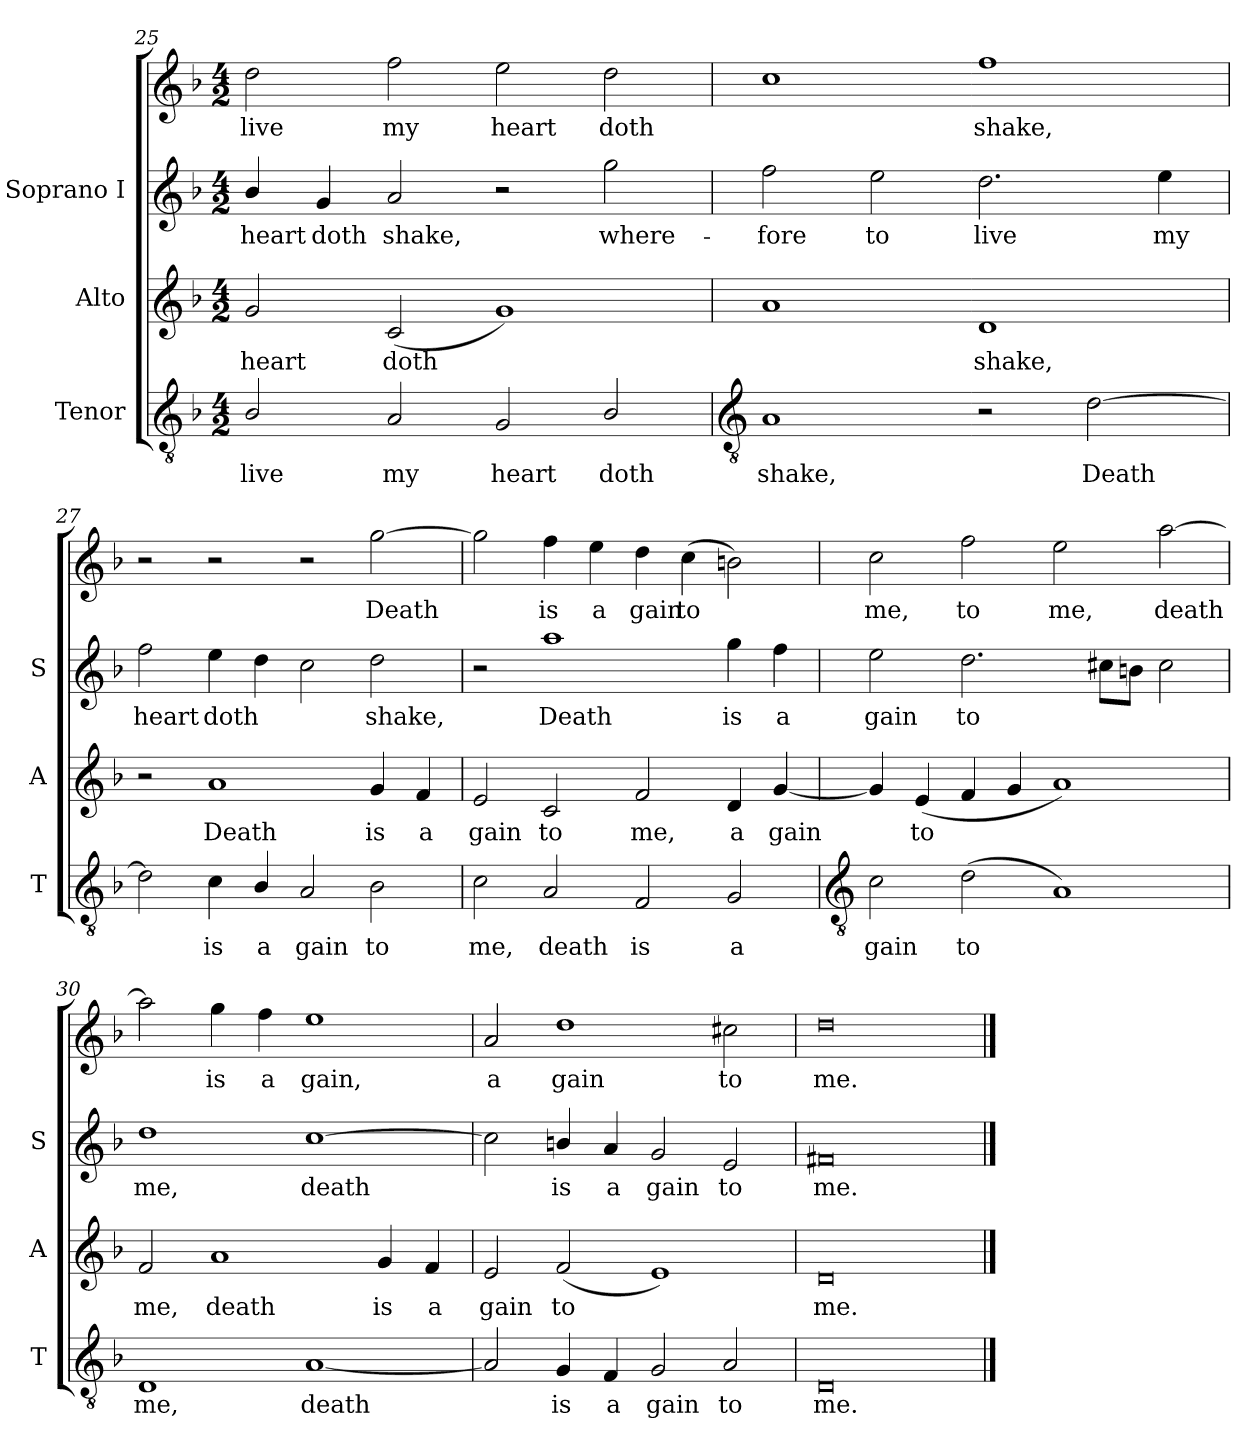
**kern	**text	**kern	**text	**kern	**text	**kern	**text
*part3	*part3	*part2	*part2	*part1	*part1	*part1	*part1
*staff4	*staff4	*staff3	*staff3	*staff2	*staff2	*staff1	*staff1
*I"Tenor	*	*I"Alto	*	*I"Soprano I	*	*	*
*I'T	*	*I'A	*	*I'S	*	*	*
*clefGv2	*	*clefG2	*	*clefG2	*	*clefG2	*
*k[b-]	*	*k[b-]	*	*k[b-]	*	*k[b-]	*
*F:	*	*F:	*	*F:	*	*F:	*
*M4/2	*	*M4/2	*	*M4/2	*	*M4/2	*
=25	=25	=25	=25	=25	=25	=25	=25
!	!LO:LY:b	!	!LO:LY:b	!	!LO:LY:b	!	!LO:LY:b
2B-/	live	2g	heart	4b-/	heart	2dd	live
!	!	!	!	!	!LO:LY:b	!	!
.	.	.	.	4g	doth	.	.
!	!LO:LY:b	!	!LO:LY:b	!	!LO:LY:b	!	!LO:LY:b
2A	my	(<2c	doth	2a	shake,	2ff	my
!	!LO:LY:b	!	!	!	!	!	!LO:LY:b
2G	heart	1g)	.	2r	.	2ee	heart
!	!LO:LY:b	!	!	!	!LO:LY:b	!	!LO:LY:b
2B-/	doth	.	.	2gg	where-	2dd	doth
!!LO:LB:g=z
=26	=26	=26	=26	=26	=26	=26	=26
*clefGv2	*	*	*	*	*	*	*
!	!LO:LY:b	!	!	!	!LO:LY:b	!	!
1A	shake,	1a	.	2ff	fore	1cc	.
!	!	!	!	!	!LO:LY:b	!	!
.	.	.	.	2ee	to	.	.
!	!	!	!LO:LY:b	!	!LO:LY:b	!	!LO:LY:b
2r	.	1d	shake,	2.dd	live	1ff	-shake,
!	!LO:LY:b	!	!	!	!	!	!
[2d	Death	.	.	.	.	.	.
!	!	!	!	!	!LO:LY:b	!	!
.	.	.	.	4ee	my	.	.
=27	=27	=27	=27	=27	=27	=27	=27
!	!	!	!	!	!LO:LY:b	!	!
2d]	.	2r	.	2ff	heart	2r	.
!	!LO:LY:b	!	!LO:LY:b	!	!LO:LY:b	!	!
4c	is	1a	Death	4ee	doth	2r	.
!	!LO:LY:b	!	!	!	!	!	!
4B-/	a	.	.	4dd	.	.	.
!	!LO:LY:b	!	!	!	!	!	!
2A	gain	.	.	2cc	.	2r	.
!	!LO:LY:b	!	!LO:LY:b	!	!LO:LY:b	!	!LO:LY:b
2B-	to	4g	is	2dd	shake,	[2gg	Death
!	!	!	!LO:LY:b	!	!	!	!
.	.	4f	a	.	.	.	.
=28	=28	=28	=28	=28	=28	=28	=28
!	!LO:LY:b	!	!LO:LY:b	!	!	!	!
2c	me,	2e	gain	2r	.	2gg]	.
!	!LO:LY:b	!	!LO:LY:b	!	!LO:LY:b	!	!LO:LY:b
2A	death	2c	to	1aa	Death	4ff	is
!	!	!	!	!	!	!	!LO:LY:b
.	.	.	.	.	.	4ee	a
!	!LO:LY:b	!	!LO:LY:b	!	!	!	!LO:LY:b
2F	is	2f	me,	.	.	4dd	gain
!	!	!	!	!	!	!	!LO:LY:b
.	.	.	.	.	.	(>4cc	to
!	!LO:LY:b	!	!LO:LY:b	!	!LO:LY:b	!	!
2G	a	4d	a	4gg	is	2bn)	.
!	!	!	!LO:LY:b	!	!LO:LY:b	!	!
.	.	[4g	gain	4ff	a	.	.
!!LO:LB:g=z
=29	=29	=29	=29	=29	=29	=29	=29
*clefGv2	*	*	*	*	*	*	*
!	!LO:LY:b	!	!	!	!LO:LY:b	!	!LO:LY:b
2c	gain	4g]	.	2ee	gain	2cc	me,
!	!	!	!LO:LY:b	!	!	!	!
.	.	(<4e	to	.	.	.	.
!	!LO:LY:b	!	!	!	!LO:LY:b	!	!LO:LY:b
(<2d	to	4f	.	2.dd	to	2ff	to
.	.	4g	.	.	.	.	.
!	!	!	!	!	!	!	!LO:LY:b
1A)	.	1a)	.	.	.	2ee	me,
.	.	.	.	8cc#XL	.	.	.
.	.	.	.	8bnJ	.	.	.
!	!	!	!	!	!	!	!LO:LY:b
.	.	.	.	2cc#	.	[2aa	death
=30	=30	=30	=30	=30	=30	=30	=30
!	!LO:LY:b	!	!LO:LY:b	!	!LO:LY:b	!	!
1D	me,	2f	me,	1dd	me,	2aa]	.
!	!	!	!LO:LY:b	!	!	!	!LO:LY:b
.	.	1a	death	.	.	4gg	is
!	!	!	!	!	!	!	!LO:LY:b
.	.	.	.	.	.	4ff	a
!	!LO:LY:b	!	!	!	!LO:LY:b	!	!LO:LY:b
[1A	death	.	.	[1cc	death	1ee	gain,
!	!	!	!LO:LY:b	!	!	!	!
.	.	4g	is	.	.	.	.
!	!	!	!LO:LY:b	!	!	!	!
.	.	4f	a	.	.	.	.
=31	=31	=31	=31	=31	=31	=31	=31
!	!	!	!LO:LY:b	!	!	!	!LO:LY:b
2A]	.	2e	gain	2cc]	.	2a	a
!	!LO:LY:b	!	!LO:LY:b	!	!LO:LY:b	!	!LO:LY:b
4G	is	(<2f	to	4bn/	is	1dd	gain
!	!LO:LY:b	!	!	!	!LO:LY:b	!	!
4F	a	.	.	4a	a	.	.
!	!LO:LY:b	!	!	!	!LO:LY:b	!	!
2G	gain	1e)	.	2g	gain	.	.
!	!LO:LY:b	!	!	!	!LO:LY:b	!	!LO:LY:b
2A	to	.	.	2e	to	2cc#X	to
=32	=32	=32	=32	=32	=32	=32	=32
!	!LO:LY:b	!	!LO:LY:b	!	!LO:LY:b	!	!LO:LY:b
0D	me.	0d	me.	0f#X	me.	0dd	me.
==	==	==	==	==	==	==	==
*-	*-	*-	*-	*-	*-	*-	*-
